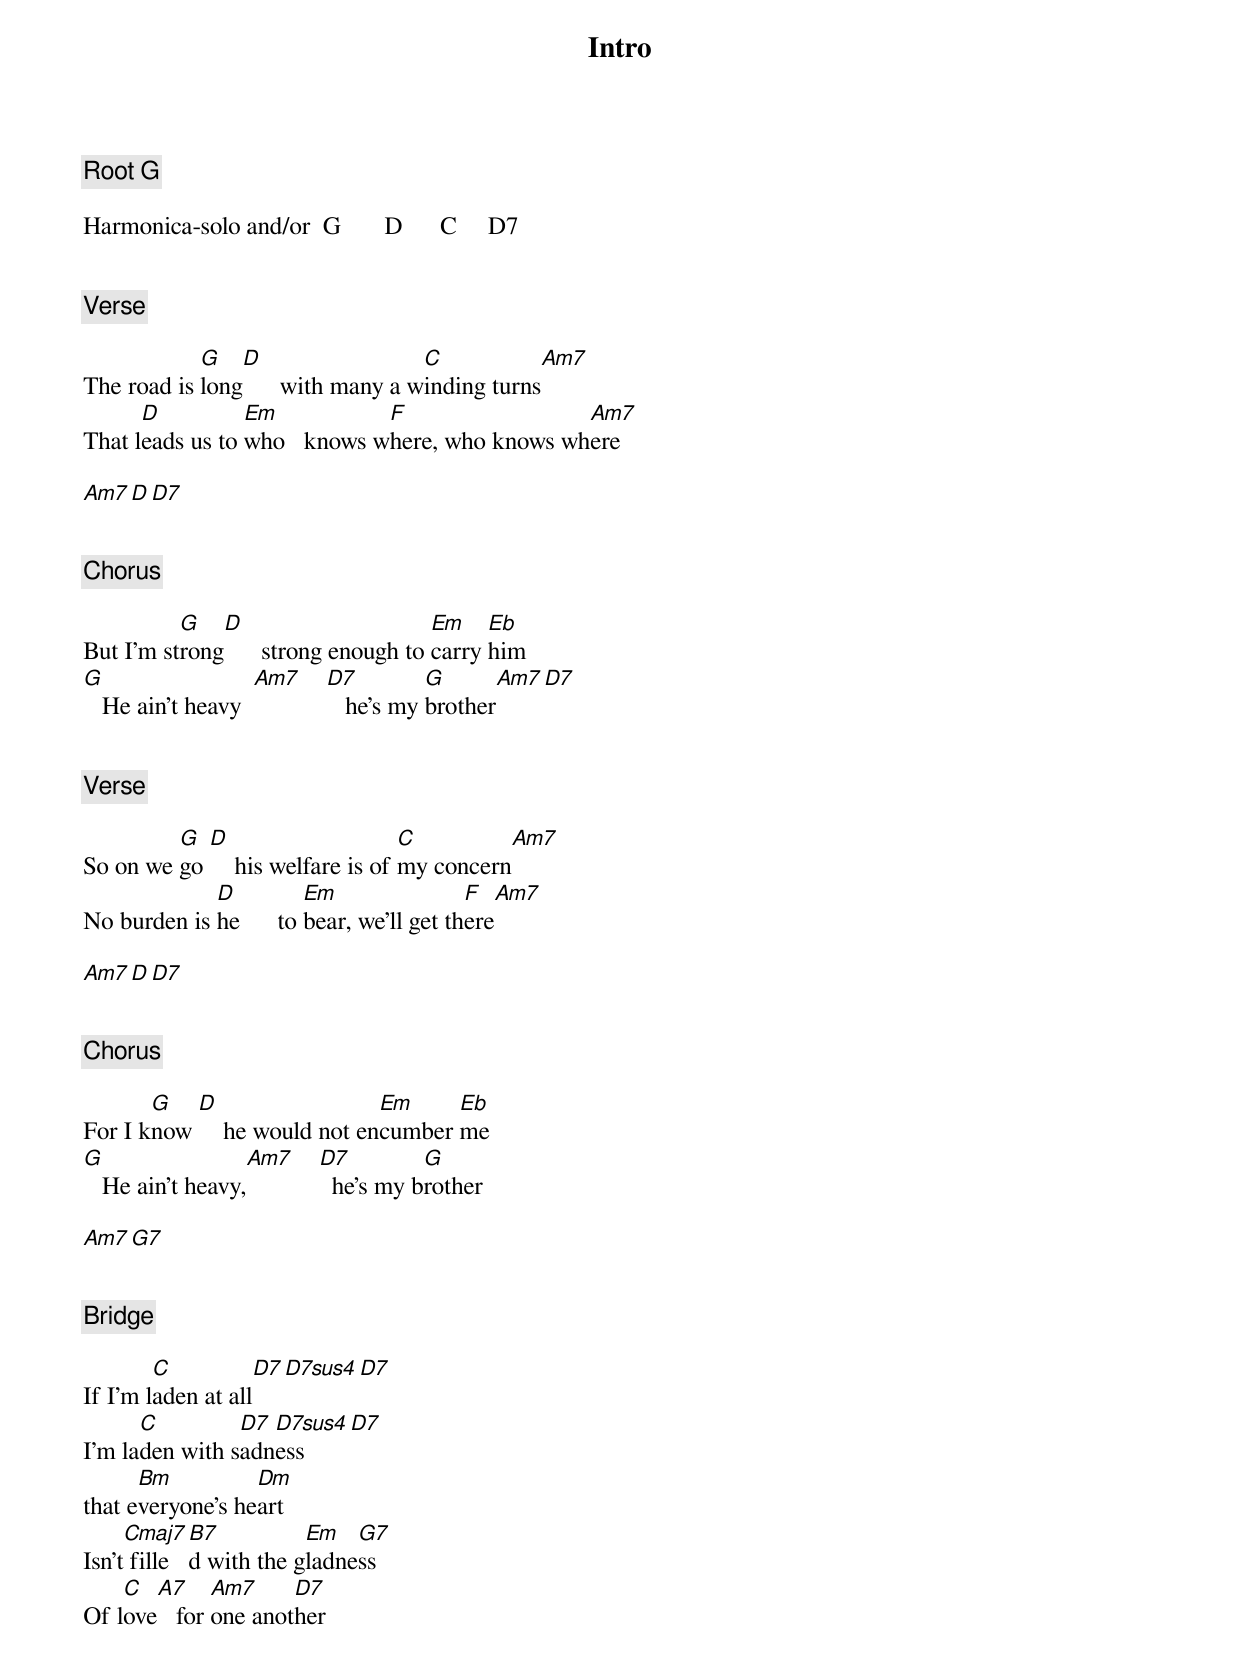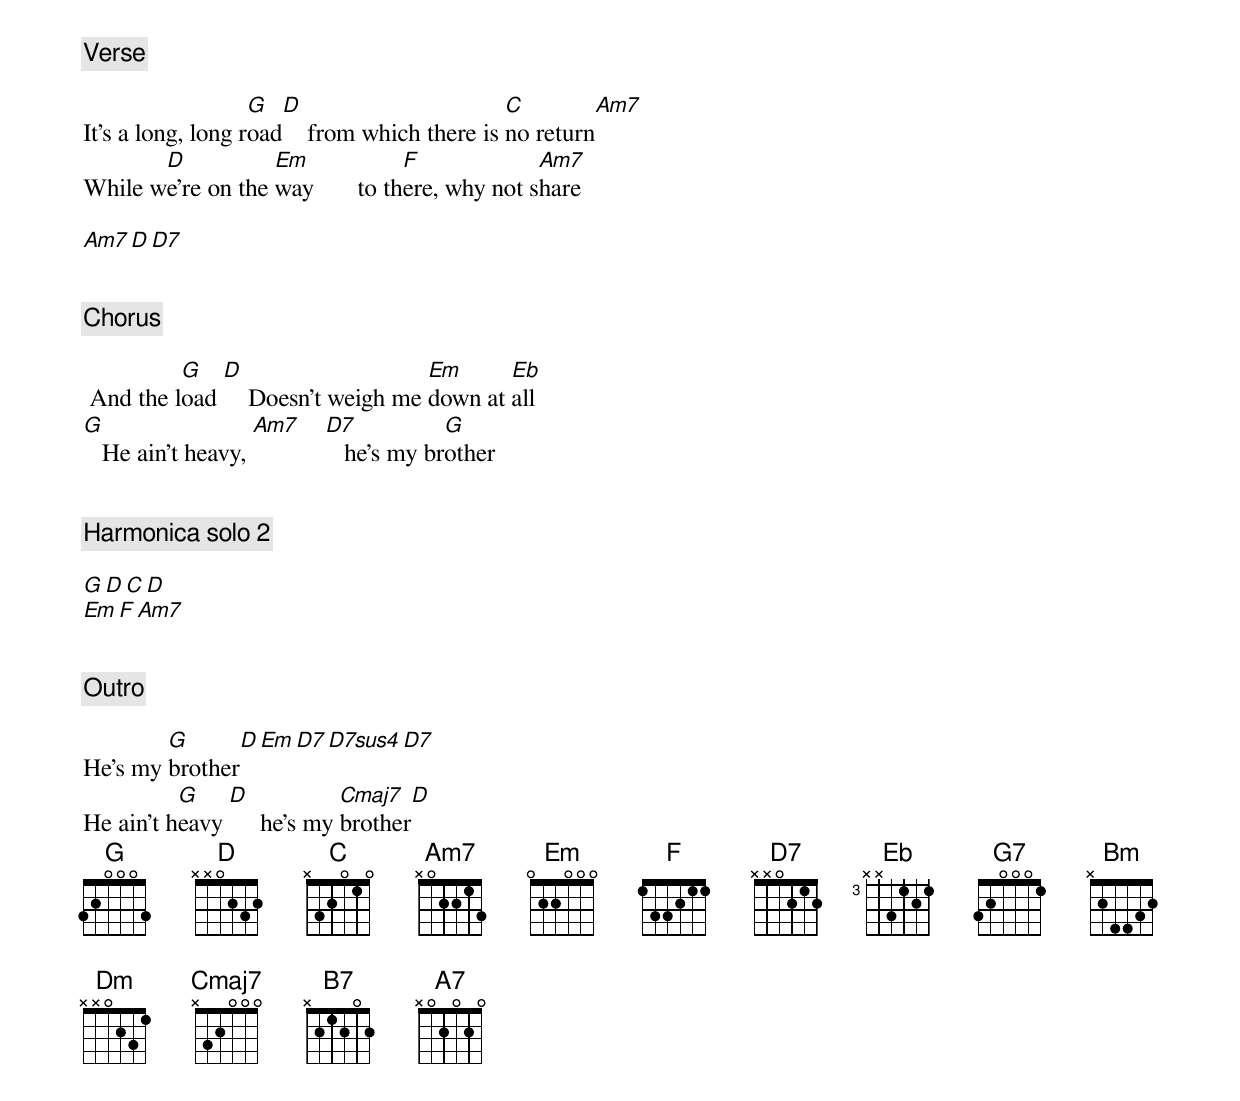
[Root] G

Intro

Harmonica-solo and/or  G       D      C     D7


[Verse]

            G   D                  C            Am7
The road is long      with many a winding turns
      D          Em           F                 Am7
That leads us to who   knows where, who knows where

Am7 D D7


[Chorus]

          G   D                      Em    Eb
But I'm strong      strong enough to carry him
G                  Am7 D7         G       Am7 D7
   He ain't heavy         he's my brother


[Verse]

         G  D                     C          Am7
So on we go     his welfare is of my concern
             D          Em                F    Am7
No burden is he      to bear, we'll get there

Am7 D D7


[Chorus]

       G   D                  Em     Eb
For I know     he would not encumber me
G                 Am7 D7         G
   He ain't heavy,      he's my brother

Am7 G7


[Bridge]

        C          D7 D7sus4 D7
If I'm laden at all
      C         D7 D7sus4 D7
I'm laden with sadness
      Bm          Dm
that everyone's heart
     Cmaj7 B7          Em   G7
Isn't filled with the gladness
    C  A7     Am7     D7
Of love   for one another


[Verse]

                   G  D                       C        Am7
It's a long, long road    from which there is no return
       D           Em             F             Am7
While we're on the way       to there, why not share

Am7 D D7


[Chorus]

          G   D                    Em      Eb
 And the load     Doesn't weigh me down at all
G                  Am7 D7           G
   He ain't heavy,        he's my brother


[Harmonica solo 2]

G       D      C     D
Em      F       Am7


[Outro]

        G      D      Em   D7 D7sus4 D7
He's my brother
          G    D            Cmaj7    D
He ain't heavy      he's my brother
